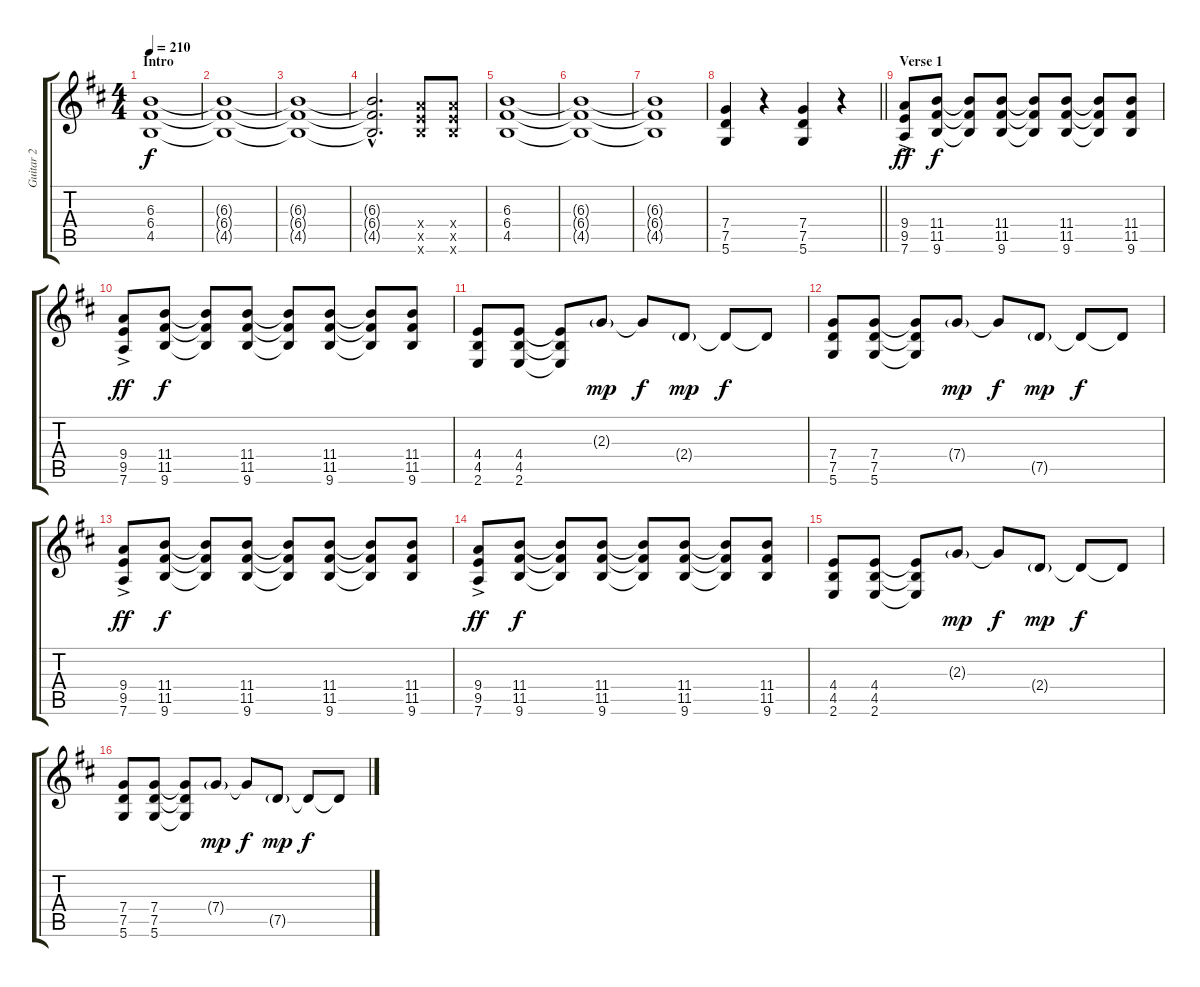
\track ("Guitar 2" "Guitar 2") {instrument distortionguitar}
\staff {score tabs}
\tuning (D4 A3 F3 C3 G2 D2) {hide}
\ts (4 4)
\section ("" "Intro")
\tempo 210
\clef g2
\ks d
(6.3 6.4 4.5).1{dy f instrument distortionguitar} |
(6.3{t} 6.4{t} 4.5{t}).1 |
(6.3{t} 6.4{t} 4.5{t}).1 |
(6.3{hac t} 6.4{hac t} 4.5{hac t}).2{d} (9.4{x} 9.5{x} 9.6{x}).8 (9.4{x} 9.5{x} 9.6{x}).8 |
(6.3 6.4 4.5).1 |
(6.3{t} 6.4{t} 4.5{t}).1 |
(6.3{t} 6.4{t} 4.5{t}).1 |
\barLineRight lightlight
(7.4 7.5 5.6).4 r.4 (7.4 7.5 5.6).4 r.4 |
\section ("" "Verse 1")
(9.4 9.5{ac} 7.6{ac}).8{dy ff} (11.4 11.5 9.6).8{dy f} (11.4{t} 11.5{t} 9.6{t}).8 (11.4 11.5 9.6).8 (11.4{t} 11.5{t} 9.6{t}).8 (11.4 11.5 9.6).8 (11.4{t} 11.5{t} 9.6{t}).8 (11.4 11.5 9.6).8 |
(9.4 9.5{ac} 7.6{ac}).8{dy ff} (11.4 11.5 9.6).8{dy f} (11.4{t} 11.5{t} 9.6{t}).8 (11.4 11.5 9.6).8 (11.4{t} 11.5{t} 9.6{t}).8 (11.4 11.5 9.6).8 (11.4{t} 11.5{t} 9.6{t}).8 (11.4 11.5 9.6).8 |
(4.4 4.5 2.6).8 (4.4 4.5 2.6).8 (4.4{t} 4.5{t} 2.6{t}).8 2.3{g}.8{dy mp} 2.3{t}.8{dy f} 2.4{g}.8{dy mp} 2.4{t}.8{dy f} 2.4{t}.8 |
(7.4 7.5 5.6).8 (7.4 7.5 5.6).8 (7.4{t} 7.5{t} 5.6{t}).8 7.4{g}.8{dy mp} 7.4{t}.8{dy f} 7.5{g}.8{dy mp} 7.5{t}.8{dy f} 7.5{t}.8 |
(9.4 9.5{ac} 7.6{ac}).8{dy ff} (11.4 11.5 9.6).8{dy f} (11.4{t} 11.5{t} 9.6{t}).8 (11.4 11.5 9.6).8 (11.4{t} 11.5{t} 9.6{t}).8 (11.4 11.5 9.6).8 (11.4{t} 11.5{t} 9.6{t}).8 (11.4 11.5 9.6).8 |
(9.4 9.5{ac} 7.6{ac}).8{dy ff} (11.4 11.5 9.6).8{dy f} (11.4{t} 11.5{t} 9.6{t}).8 (11.4 11.5 9.6).8 (11.4{t} 11.5{t} 9.6{t}).8 (11.4 11.5 9.6).8 (11.4{t} 11.5{t} 9.6{t}).8 (11.4 11.5 9.6).8 |
(4.4 4.5 2.6).8 (4.4 4.5 2.6).8 (4.4{t} 4.5{t} 2.6{t}).8 2.3{g}.8{dy mp} 2.3{t}.8{dy f} 2.4{g}.8{dy mp} 2.4{t}.8{dy f} 2.4{t}.8 |
(7.4 7.5 5.6).8 (7.4 7.5 5.6).8 (7.4{t} 7.5{t} 5.6{t}).8 7.4{g}.8{dy mp} 7.4{t}.8{dy f} 7.5{g}.8{dy mp} 7.5{t}.8{dy f} 7.5{t}.8
